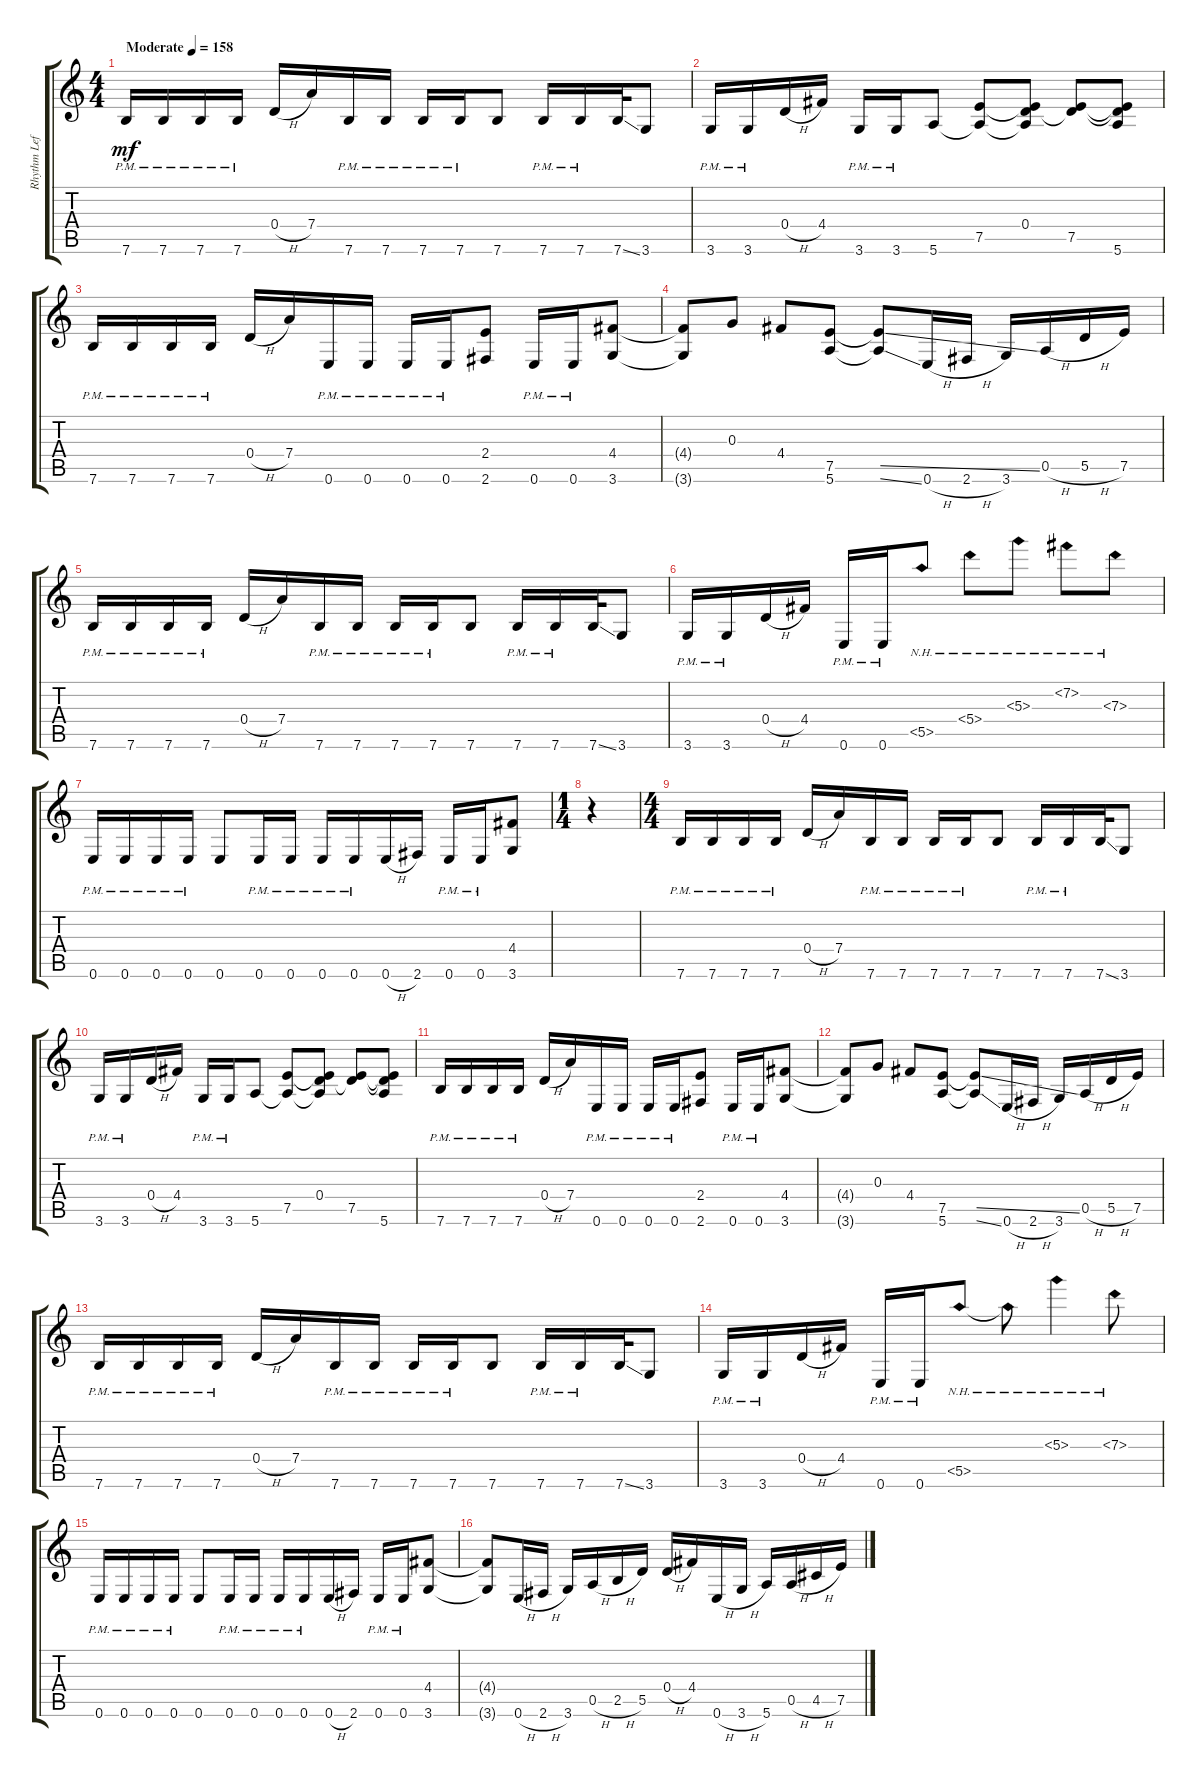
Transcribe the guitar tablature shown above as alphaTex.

\track ("Rhythm Left" "Rhythm Lef") {instrument overdrivenguitar}
\staff {score tabs}
\tuning (E4 B3 G3 D3 A2 E2) {hide}
\ts (4 4)
\tempo (158 "Moderate")
\clef g2
\ks c
7.6{pm}.16{dy mf instrument overdrivenguitar} 7.6{pm}.16 7.6{pm}.16 7.6{pm}.16 0.4{h}.16 7.4.16 7.6{pm}.16 7.6{pm}.16 7.6{pm}.16 7.6{pm}.16 7.6.8 7.6{pm}.16 7.6{pm}.16 7.6{ss}.32 3.6.8 |
3.6{pm}.16 3.6{pm}.16 0.4{h}.16 4.4.16 3.6{pm}.16 3.6{pm}.16 5.6.8 (7.5 5.6{t}).8 (0.4 7.5{t} 5.6{t}).8 (0.4{t} 7.5).8 (0.4{t} 7.5{t} 5.6).8 |
7.6{pm}.16 7.6{pm}.16 7.6{pm}.16 7.6{pm}.16 0.4{h}.16 7.4.16 0.6{pm}.16 0.6{pm}.16 0.6{pm}.16 0.6{pm}.16 (2.4 2.6).8 0.6{pm}.16 0.6{pm}.16 (4.4 3.6).8 |
(4.4{t} 3.6{t}).8 0.3.8 4.4.8 (7.5 5.6).8 (7.5{ss t} 5.6{ss t}).8 0.6{h}.16 2.6{h}.16 3.6.16 0.5{h}.16 5.5{h}.16 7.5.16 |
7.6{pm}.16 7.6{pm}.16 7.6{pm}.16 7.6{pm}.16 0.4{h}.16 7.4.16 7.6{pm}.16 7.6{pm}.16 7.6{pm}.16 7.6{pm}.16 7.6.8 7.6{pm}.16 7.6{pm}.16 7.6{ss}.32 3.6.8 |
3.6{pm}.16 3.6{pm}.16 0.4{h}.16 4.4.16 0.6{pm}.16 0.6{pm}.16 5.5{nh}.8 5.4{nh}.8 5.3{nh}.8 7.2{nh}.8 7.3{nh}.8 |
0.6{pm}.16 0.6{pm}.16 0.6{pm}.16 0.6{pm}.16 0.6.8 0.6{pm}.16 0.6{pm}.16 0.6{pm}.16 0.6{pm}.16 0.6{h}.16 2.6.16 0.6{pm}.16 0.6{pm}.16 (4.4 3.6).8 |
\ts (1 4)
r.4 |
\ts (4 4)
7.6{pm}.16 7.6{pm}.16 7.6{pm}.16 7.6{pm}.16 0.4{h}.16 7.4.16 7.6{pm}.16 7.6{pm}.16 7.6{pm}.16 7.6{pm}.16 7.6.8 7.6{pm}.16 7.6{pm}.16 7.6{ss}.32 3.6.8 |
3.6{pm}.16 3.6{pm}.16 0.4{h}.16 4.4.16 3.6{pm}.16 3.6{pm}.16 5.6.8 (7.5 5.6{t}).8 (0.4 7.5{t} 5.6{t}).8 (0.4{t} 7.5).8 (0.4{t} 7.5{t} 5.6).8 |
7.6{pm}.16 7.6{pm}.16 7.6{pm}.16 7.6{pm}.16 0.4{h}.16 7.4.16 0.6{pm}.16 0.6{pm}.16 0.6{pm}.16 0.6{pm}.16 (2.4 2.6).8 0.6{pm}.16 0.6{pm}.16 (4.4 3.6).8 |
(4.4{t} 3.6{t}).8 0.3.8 4.4.8 (7.5 5.6).8 (7.5{ss t} 5.6{ss t}).8 0.6{h}.16 2.6{h}.16 3.6.16 0.5{h}.16 5.5{h}.16 7.5.16 |
7.6{pm}.16 7.6{pm}.16 7.6{pm}.16 7.6{pm}.16 0.4{h}.16 7.4.16 7.6{pm}.16 7.6{pm}.16 7.6{pm}.16 7.6{pm}.16 7.6.8 7.6{pm}.16 7.6{pm}.16 7.6{ss}.32 3.6.8 |
3.6{pm}.16 3.6{pm}.16 0.4{h}.16 4.4.16 0.6{pm}.16 0.6{pm}.16 5.5{nh}.8 5.5{nh t}.8 5.3{nh}.4 7.3{nh}.8 |
0.6{pm}.16 0.6{pm}.16 0.6{pm}.16 0.6{pm}.16 0.6.8 0.6{pm}.16 0.6{pm}.16 0.6{pm}.16 0.6{pm}.16 0.6{h}.16 2.6.16 0.6{pm}.16 0.6{pm}.16 (4.4 3.6).8 |
(4.4{t} 3.6{t}).8 0.6{h}.16 2.6{h}.16 3.6.16 0.5{h}.16 2.5{h}.16 5.5.16 0.4{h}.16 4.4.16 0.6{h}.16 3.6{h}.16 5.6.16 0.5{h}.16 4.5{h}.16 7.5.16
